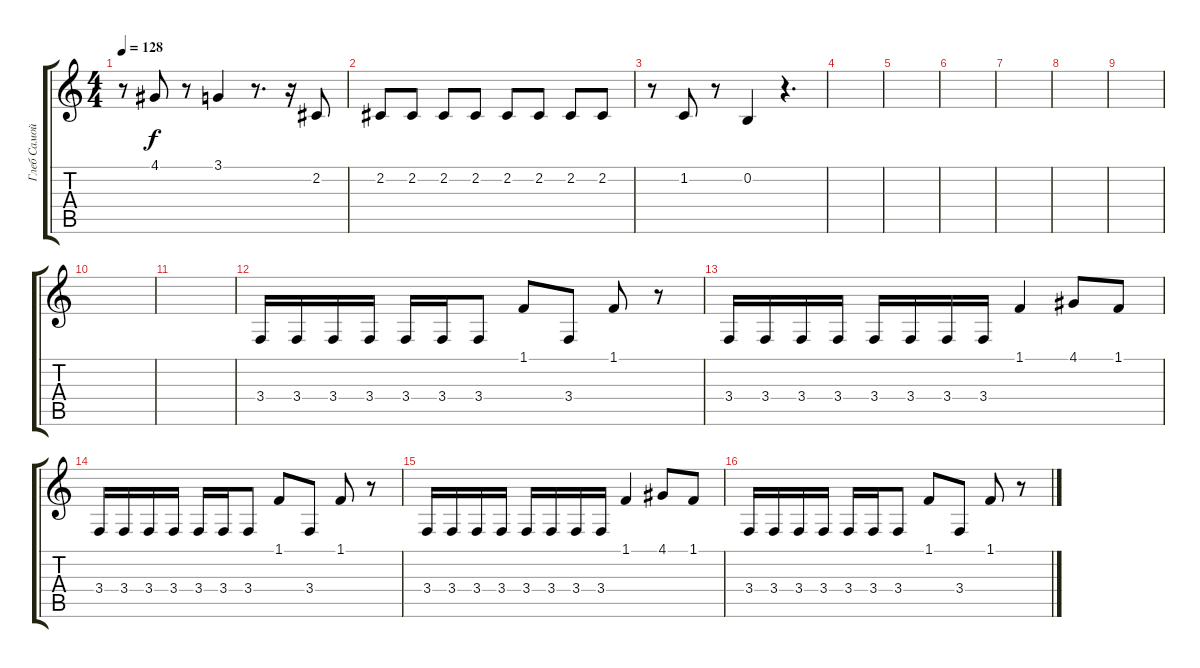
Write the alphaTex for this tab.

\track ("Глеб Самойлов (fx)" "Глеб Самой") {instrument lead6voice}
\staff {score tabs}
\tuning (E4 B3 G3 D3 A2 E2) {hide}
\ts (4 4)
\tempo 128
\clef g2
\ks c
r.8{dy f} 4.1.8 r.8 3.1.4 r.8{d} r.16 2.2.8 |
2.2.8 2.2.8 2.2.8 2.2.8 2.2.8 2.2.8 2.2.8 2.2.8 |
r.8 1.2.8 r.8 0.2.4 r.4{d} |
|
|
|
|
|
|
|
|
3.4.16{volume 16 instrument guitarfretnoise} 3.4.16 3.4.16 3.4.16 3.4.16 3.4.16 3.4.8 1.1.8 3.4.8 1.1.8 r.8 |
3.4.16{volume 16 instrument guitarfretnoise} 3.4.16 3.4.16 3.4.16 3.4.16 3.4.16 3.4.16 3.4.16 1.1.4 4.1.8 1.1.8 |
3.4.16{volume 16 instrument guitarfretnoise} 3.4.16 3.4.16 3.4.16 3.4.16 3.4.16 3.4.8 1.1.8 3.4.8 1.1.8 r.8 |
3.4.16{volume 16 instrument guitarfretnoise} 3.4.16 3.4.16 3.4.16 3.4.16 3.4.16 3.4.16 3.4.16 1.1.4 4.1.8 1.1.8 |
3.4.16{volume 16 instrument guitarfretnoise} 3.4.16 3.4.16 3.4.16 3.4.16 3.4.16 3.4.8 1.1.8 3.4.8 1.1.8 r.8
